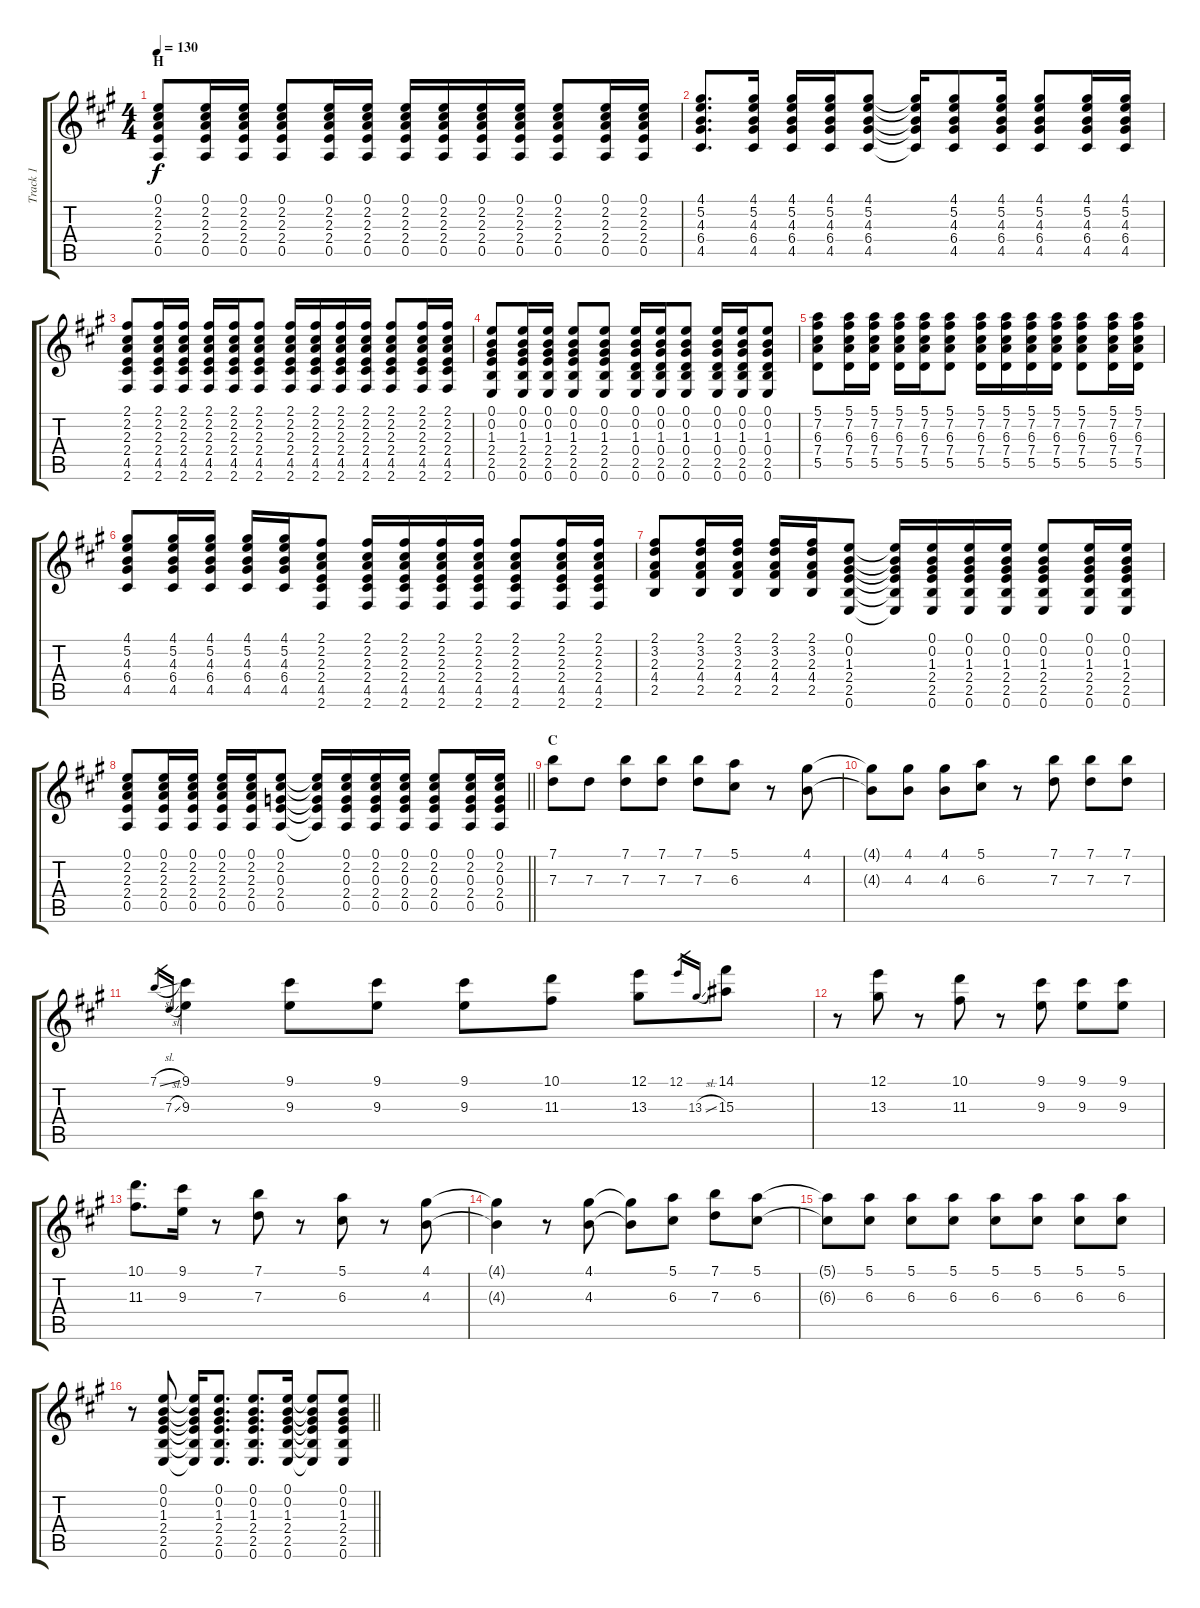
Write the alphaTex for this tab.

\track ("Track 1" "Track 1") {instrument acousticguitarsteel}
\staff {score tabs}
\tuning (E4 B3 G3 D3 A2 E2) {hide}
\ts (4 4)
\section ("" "H")
\tempo 130
\clef g2
\ks a
(0.1 2.2 2.3 2.4 0.5).8{dy f} (0.1 2.2 2.3 2.4 0.5).16 (0.1 2.2 2.3 2.4 0.5).16 (0.1 2.2 2.3 2.4 0.5).8 (0.1 2.2 2.3 2.4 0.5).16 (0.1 2.2 2.3 2.4 0.5).16 (0.1 2.2 2.3 2.4 0.5).16 (0.1 2.2 2.3 2.4 0.5).16 (0.1 2.2 2.3 2.4 0.5).16 (0.1 2.2 2.3 2.4 0.5).16 (0.1 2.2 2.3 2.4 0.5).8 (0.1 2.2 2.3 2.4 0.5).16 (0.1 2.2 2.3 2.4 0.5).16 |
(4.1 5.2 4.3 6.4 4.5).8{d} (4.1 5.2 4.3 6.4 4.5).16 (4.1 5.2 4.3 6.4 4.5).16 (4.1 5.2 4.3 6.4 4.5).16 (4.1 5.2 4.3 6.4 4.5).8 (4.1{t} 5.2{t} 4.3{t} 6.4{t} 4.5{t}).16 (4.1 5.2 4.3 6.4 4.5).8 (4.1 5.2 4.3 6.4 4.5).16 (4.1 5.2 4.3 6.4 4.5).8 (4.1 5.2 4.3 6.4 4.5).16 (4.1 5.2 4.3 6.4 4.5).16 |
(2.1 2.2 2.3 2.4 4.5 2.6).8 (2.1 2.2 2.3 2.4 4.5 2.6).16 (2.1 2.2 2.3 2.4 4.5 2.6).16 (2.1 2.2 2.3 2.4 4.5 2.6).16 (2.1 2.2 2.3 2.4 4.5 2.6).16 (2.1 2.2 2.3 2.4 4.5 2.6).8 (2.1 2.2 2.3 2.4 4.5 2.6).16 (2.1 2.2 2.3 2.4 4.5 2.6).16 (2.1 2.2 2.3 2.4 4.5 2.6).16 (2.1 2.2 2.3 2.4 4.5 2.6).16 (2.1 2.2 2.3 2.4 4.5 2.6).8 (2.1 2.2 2.3 2.4 4.5 2.6).16 (2.1 2.2 2.3 2.4 4.5 2.6).16 |
(0.1 0.2 1.3 2.4 2.5 0.6).8 (0.1 0.2 1.3 2.4 2.5 0.6).16 (0.1 0.2 1.3 2.4 2.5 0.6).16 (0.1 0.2 1.3 2.4 2.5 0.6).8 (0.1 0.2 1.3 2.4 2.5 0.6).8 (0.1 0.2 1.3 0.4 2.5 0.6).16 (0.1 0.2 1.3 0.4 2.5 0.6).16 (0.1 0.2 1.3 0.4 2.5 0.6).8 (0.1 0.2 1.3 0.4 2.5 0.6).16 (0.1 0.2 1.3 0.4 2.5 0.6).16 (0.1 0.2 1.3 0.4 2.5 0.6).8 |
(5.1 7.2 6.3 7.4 5.5).8 (5.1 7.2 6.3 7.4 5.5).16 (5.1 7.2 6.3 7.4 5.5).16 (5.1 7.2 6.3 7.4 5.5).16 (5.1 7.2 6.3 7.4 5.5).16 (5.1 7.2 6.3 7.4 5.5).8 (5.1 7.2 6.3 7.4 5.5).16 (5.1 7.2 6.3 7.4 5.5).16 (5.1 7.2 6.3 7.4 5.5).16 (5.1 7.2 6.3 7.4 5.5).16 (5.1 7.2 6.3 7.4 5.5).8 (5.1 7.2 6.3 7.4 5.5).16 (5.1 7.2 6.3 7.4 5.5).16 |
(4.1 5.2 4.3 6.4 4.5).8 (4.1 5.2 4.3 6.4 4.5).16 (4.1 5.2 4.3 6.4 4.5).16 (4.1 5.2 4.3 6.4 4.5).16 (4.1 5.2 4.3 6.4 4.5).16 (2.1 2.2 2.3 2.4 4.5 2.6).8 (2.1 2.2 2.3 2.4 4.5 2.6).16 (2.1 2.2 2.3 2.4 4.5 2.6).16 (2.1 2.2 2.3 2.4 4.5 2.6).16 (2.1 2.2 2.3 2.4 4.5 2.6).16 (2.1 2.2 2.3 2.4 4.5 2.6).8 (2.1 2.2 2.3 2.4 4.5 2.6).16 (2.1 2.2 2.3 2.4 4.5 2.6).16 |
(2.1 3.2 2.3 4.4 2.5).8 (2.1 3.2 2.3 4.4 2.5).16 (2.1 3.2 2.3 4.4 2.5).16 (2.1 3.2 2.3 4.4 2.5).16 (2.1 3.2 2.3 4.4 2.5).16 (0.1 0.2 1.3 2.4 2.5 0.6).8 (0.1{t} 0.2{t} 1.3{t} 2.4{t} 2.5{t} 0.6{t}).16 (0.1 0.2 1.3 2.4 2.5 0.6).16 (0.1 0.2 1.3 2.4 2.5 0.6).16 (0.1 0.2 1.3 2.4 2.5 0.6).16 (0.1 0.2 1.3 2.4 2.5 0.6).8 (0.1 0.2 1.3 2.4 2.5 0.6).16 (0.1 0.2 1.3 2.4 2.5 0.6).16 |
\barLineRight lightlight
(0.1 2.2 2.3 2.4 0.5).8 (0.1 2.2 2.3 2.4 0.5).16 (0.1 2.2 2.3 2.4 0.5).16 (0.1 2.2 2.3 2.4 0.5).16 (0.1 2.2 2.3 2.4 0.5).16 (0.1 2.2 0.3 2.4 0.5).8 (0.1{t} 2.2{t} 0.3{t} 2.4{t} 0.5{t}).16 (0.1 2.2 0.3 2.4 0.5).16 (0.1 2.2 0.3 2.4 0.5).16 (0.1 2.2 0.3 2.4 0.5).16 (0.1 2.2 0.3 2.4 0.5).8 (0.1 2.2 0.3 2.4 0.5).16 (0.1 2.2 0.3 2.4 0.5).16 |
\section ("" "C")
(7.1 7.3).8 7.3.8 (7.1 7.3).8 (7.1 7.3).8 (7.1 7.3).8 (5.1 6.3).8 r.8 (4.1 4.3).8 |
(4.1{t} 4.3{t}).8 (4.1 4.3).8 (4.1 4.3).8 (5.1 6.3).8 r.8 (7.1 7.3).8 (7.1 7.3).8 (7.1 7.3).8 |
7.1{sl}.16{gr} 7.3{sl}.16{gr} (9.1 9.3).4 (9.1 9.3).8 (9.1 9.3).8 (9.1 9.3).8 (10.1 11.3).8 (12.1 13.3).8 12.1.16{gr} 13.3{sl}.16{gr} (14.1 15.3).8 |
r.8 (12.1 13.3).8 r.8 (10.1 11.3).8 r.8 (9.1 9.3).8 (9.1 9.3).8 (9.1 9.3).8 |
(10.1 11.3).8{d} (9.1 9.3).16 r.8 (7.1 7.3).8 r.8 (5.1 6.3).8 r.8 (4.1 4.3).8 |
(4.1{t} 4.3{t}).4 r.8 (4.1 4.3).8 (4.1{t} 4.3{t}).8 (5.1 6.3).8 (7.1 7.3).8 (5.1 6.3).8 |
(5.1{t} 6.3{t}).8 (5.1 6.3).8 (5.1 6.3).8 (5.1 6.3).8 (5.1 6.3).8 (5.1 6.3).8 (5.1 6.3).8 (5.1 6.3).8 |
\barLineRight lightlight
r.8 (0.1 0.2 1.3 2.4 2.5 0.6).8 (0.1{t} 0.2{t} 1.3{t} 2.4{t} 2.5{t} 0.6{t}).16 (0.1 0.2 1.3 2.4 2.5 0.6).8{d} (0.1 0.2 1.3 2.4 2.5 0.6).8{d} (0.1 0.2 1.3 2.4 2.5 0.6).16 (0.1{t} 0.2{t} 1.3{t} 2.4{t} 2.5{t} 0.6{t}).8 (0.1 0.2 1.3 2.4 2.5 0.6).8
